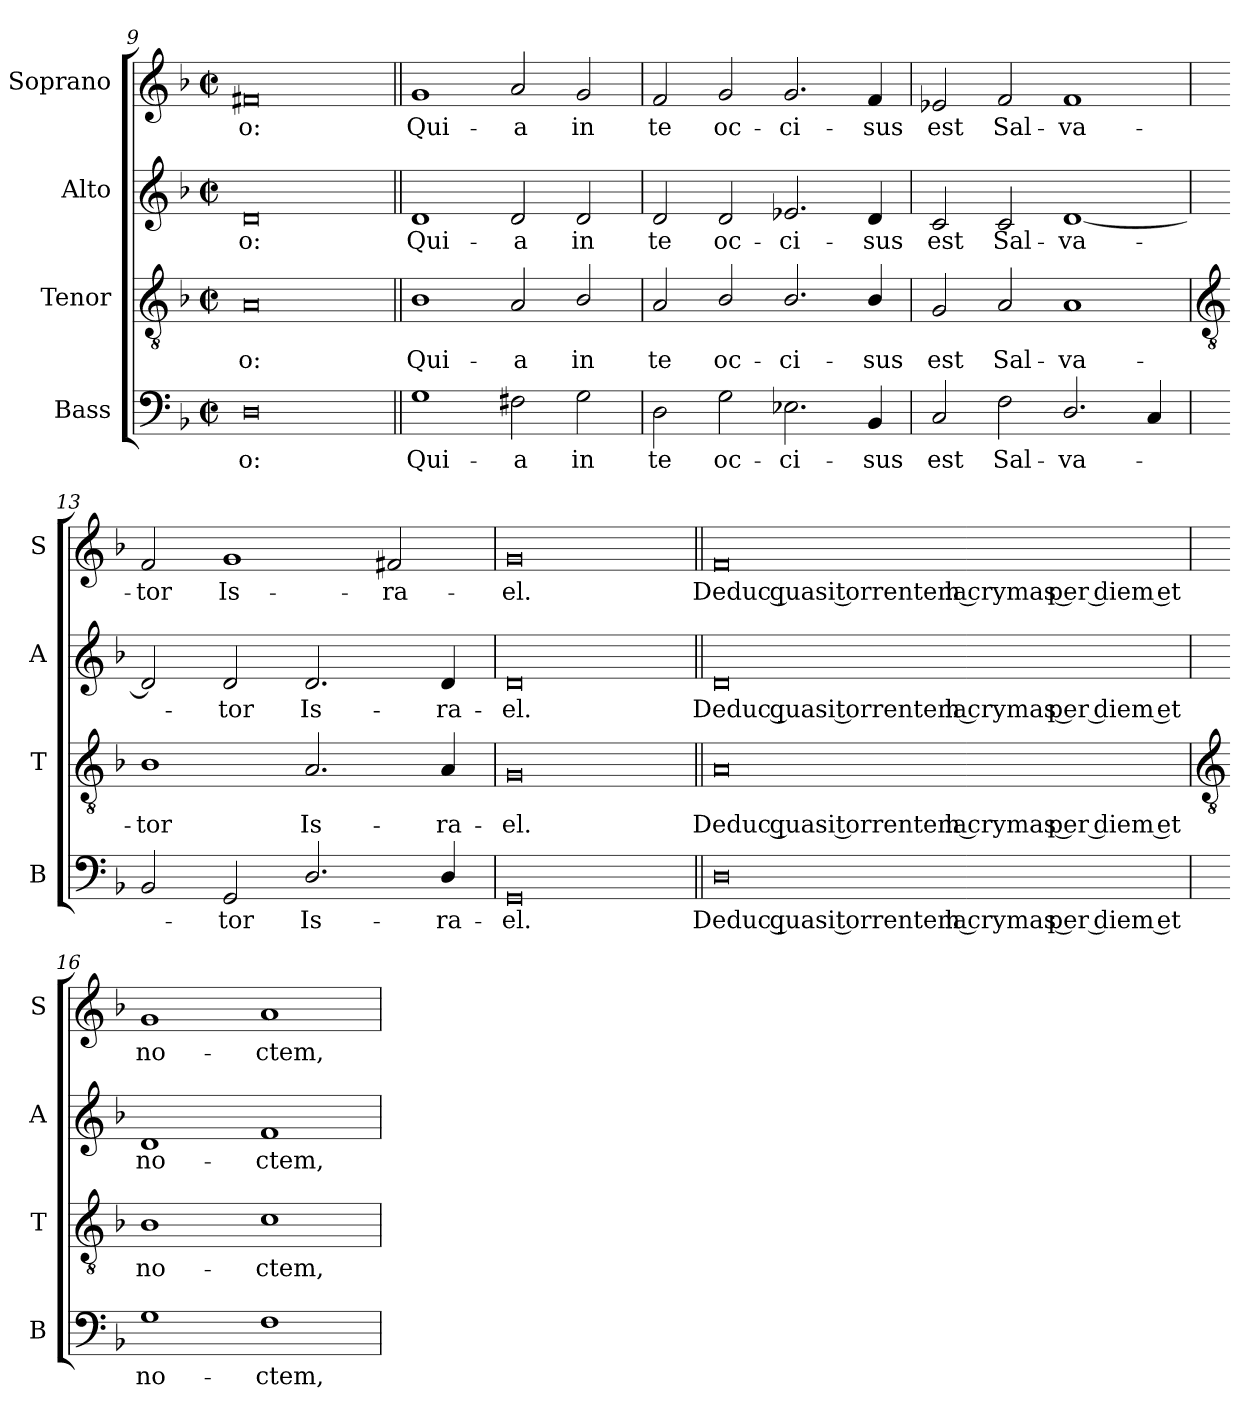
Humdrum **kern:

**kern	**text	**kern	**text	**kern	**text	**kern	**text
*part4	*part4	*part3	*part3	*part2	*part2	*part1	*part1
*staff4	*staff4	*staff3	*staff3	*staff2	*staff2	*staff1	*staff1
*I"Bass	*	*I"Tenor	*	*I"Alto	*	*I"Soprano	*
*I'B	*	*I'T	*	*I'A	*	*I'S	*
!!LO:LB:g=z
*clefF4	*	*clefGv2	*	*clefG2	*	*clefG2	*
*k[b-]	*	*k[b-]	*	*k[b-]	*	*k[b-]	*
*F:	*	*F:	*	*F:	*	*F:	*
*M4/2	*	*M4/2	*	*M4/2	*	*M4/2	*
*met(c|)	*	*met(c|)	*	*met(c|)	*	*met(c|)	*
=9	=9	=9	=9	=9	=9	=9	=9
!	!LO:LY:b	!	!LO:LY:b	!	!LO:LY:b	!	!LO:LY:b
0D	-o:	0A	-o:	0d	-o:	0f#X	-o:
=10||	=10||	=10||	=10||	=10||	=10||	=10||	=10||
!	!LO:LY:b	!	!LO:LY:b	!	!LO:LY:b	!	!LO:LY:b
1G	Qui-	1B-	Qui-	1d	Qui-	1g	Qui-
!	!LO:LY:b	!	!LO:LY:b	!	!LO:LY:b	!	!LO:LY:b
2F#X	-a	2A	-a	2d	-a	2a	-a
!	!LO:LY:b	!	!LO:LY:b	!	!LO:LY:b	!	!LO:LY:b
2G	in	2B-/	in	2d	in	2g	in
=11	=11	=11	=11	=11	=11	=11	=11
!	!LO:LY:b	!	!LO:LY:b	!	!LO:LY:b	!	!LO:LY:b
2D	te	2A	te	2d	te	2f	te
!	!LO:LY:b	!	!LO:LY:b	!	!LO:LY:b	!	!LO:LY:b
2G	oc-	2B-/	oc-	2d	oc-	2g	oc-
!	!LO:LY:b	!	!LO:LY:b	!	!LO:LY:b	!	!LO:LY:b
2.E-X	-ci-	2.B-/	-ci-	2.e-X	-ci-	2.g	-ci-
!	!LO:LY:b	!	!LO:LY:b	!	!LO:LY:b	!	!LO:LY:b
4BB-	-sus	4B-/	-sus	4d	-sus	4f	-sus
=12	=12	=12	=12	=12	=12	=12	=12
!	!LO:LY:b	!	!LO:LY:b	!	!LO:LY:b	!	!LO:LY:b
2C	est	2G	est	2c	est	2e-X	est
!	!LO:LY:b	!	!LO:LY:b	!	!LO:LY:b	!	!LO:LY:b
2F	Sal-	2A	Sal-	2c	Sal-	2f	Sal-
!	!LO:LY:b	!	!LO:LY:b	!	!LO:LY:b	!	!LO:LY:b
2.D/	-va-	1A	-va-	[1d	-va-	1f	-va-
4C	.	.	.	.	.	.	.
!!LO:LB:g=z
=13	=13	=13	=13	=13	=13	=13	=13
*	*	*clefGv2	*	*	*	*	*
!	!	!	!LO:LY:b	!	!	!	!LO:LY:b
2BB-	.	1B-	-tor	2d]	.	2f	-tor
!	!LO:LY:b	!	!	!	!LO:LY:b	!	!LO:LY:b
2GG	tor	.	.	2d	tor	1g	Is-
!	!LO:LY:b	!	!LO:LY:b	!	!LO:LY:b	!	!
2.D/	Is-	2.A	Is-	2.d	Is-	.	.
!	!	!	!	!	!	!	!LO:LY:b
.	.	.	.	.	.	2f#X	-ra-
!	!LO:LY:b	!	!LO:LY:b	!	!LO:LY:b	!	!
4D/	-ra-	4A	-ra-	4d	-ra-	.	.
=14	=14	=14	=14	=14	=14	=14	=14
!	!LO:LY:b	!	!LO:LY:b	!	!LO:LY:b	!	!LO:LY:b
0GG	-el.	0G	-el.	0d	-el.	0g	-el.
=15||	=15||	=15||	=15||	=15||	=15||	=15||	=15||
!	!LO:LY:b	!	!LO:LY:b	!	!LO:LY:b	!	!LO:LY:b
0D	Deduc quasi torrentem lacrymas per diem et	0A	Deduc quasi torrentem lacrymas per diem et	0d	Deduc quasi torrentem lacrymas per diem et	0f	Deduc quasi torrentem lacrymas per diem et
!!LO:LB:g=z
=16	=16	=16	=16	=16	=16	=16	=16
*	*	*clefGv2	*	*	*	*	*
!	!LO:LY:b	!	!LO:LY:b	!	!LO:LY:b	!	!LO:LY:b
1G	no-	1B-	no-	1d	no-	1g	no-
!	!LO:LY:b	!	!LO:LY:b	!	!LO:LY:b	!	!LO:LY:b
1F	-ctem,	1c	-ctem,	1f	-ctem,	1a	-ctem,
=	=	=	=	=	=	=	=
*-	*-	*-	*-	*-	*-	*-	*-
